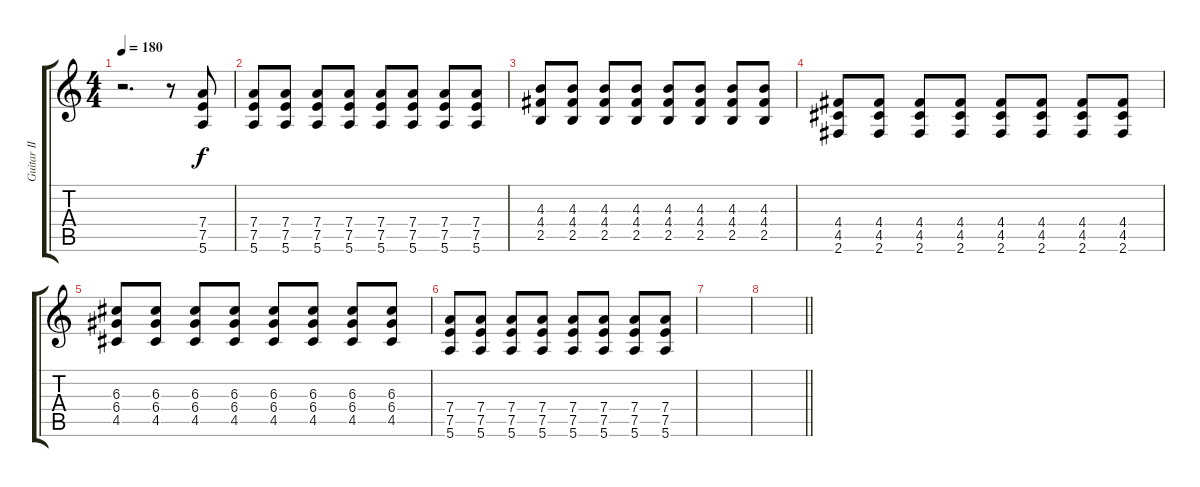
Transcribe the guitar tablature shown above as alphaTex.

\track ("Guitar II" "Guitar II") {instrument distortionguitar}
\staff {score tabs}
\tuning (E4 B3 G3 D3 A2 E2) {hide}
\ts (4 4)
\tempo 180
\clef g2
\ks c
r.2{d dy f} r.8 (7.4 7.5 5.6).8 |
(7.4 7.5 5.6).8 (7.4 7.5 5.6).8 (7.4 7.5 5.6).8 (7.4 7.5 5.6).8 (7.4 7.5 5.6).8 (7.4 7.5 5.6).8 (7.4 7.5 5.6).8 (7.4 7.5 5.6).8 |
(4.3 4.4 2.5).8 (4.3 4.4 2.5).8 (4.3 4.4 2.5).8 (4.3 4.4 2.5).8 (4.3 4.4 2.5).8 (4.3 4.4 2.5).8 (4.3 4.4 2.5).8 (4.3 4.4 2.5).8 |
(4.4 4.5 2.6).8 (4.4 4.5 2.6).8 (4.4 4.5 2.6).8 (4.4 4.5 2.6).8 (4.4 4.5 2.6).8 (4.4 4.5 2.6).8 (4.4 4.5 2.6).8 (4.4 4.5 2.6).8 |
(6.3 6.4 4.5).8 (6.3 6.4 4.5).8 (6.3 6.4 4.5).8 (6.3 6.4 4.5).8 (6.3 6.4 4.5).8 (6.3 6.4 4.5).8 (6.3 6.4 4.5).8 (6.3 6.4 4.5).8 |
(7.4 7.5 5.6).8 (7.4 7.5 5.6).8 (7.4 7.5 5.6).8 (7.4 7.5 5.6).8 (7.4 7.5 5.6).8 (7.4 7.5 5.6).8 (7.4 7.5 5.6).8 (7.4 7.5 5.6).8 |
|
\barLineRight lightlight
